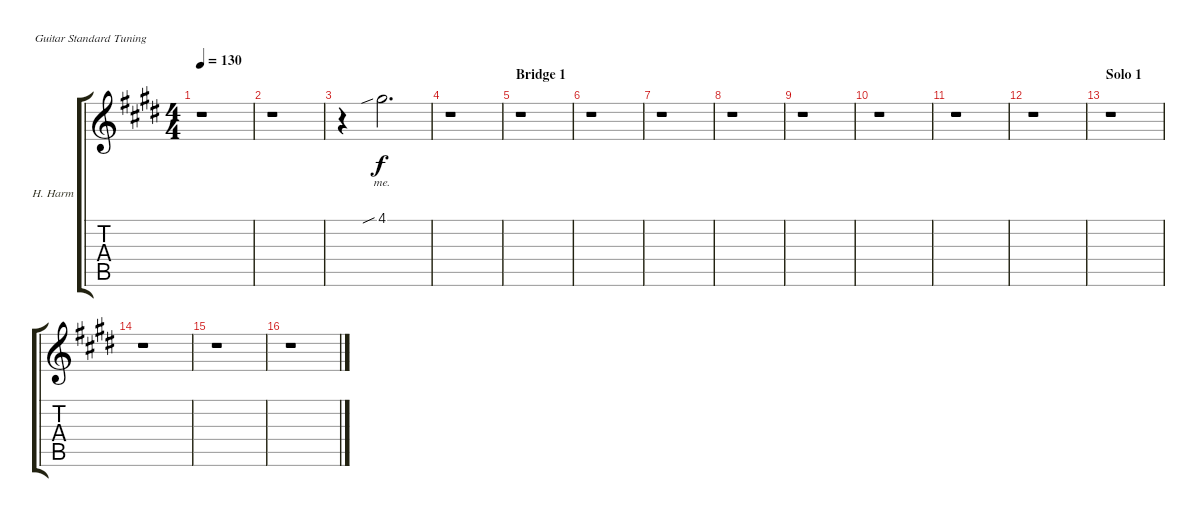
\defaultSystemsLayout 4
\bracketExtendMode groupsimilarinstruments
\firstSystemTrackNameOrientation horizontal
\otherSystemsTrackNameOrientation horizontal
\chordDiagramsInScore
\track ("High Harmony" "H. Harm") {instrument electricguitarclean}
\staff {score tabs}
\tuning (E4 B3 G3 D3 A2 E2)
\ts (4 4)
\tempo 130
\clef g2
\scale
0.224265
\ks e
r.1{dy f} |
\scale
0.224265 r.1 |
\scale
0.327206 r.4 4.1{sib}.2{d lyrics (0 "me.") lyrics (1 "") lyrics (2 "") lyrics (3 "") lyrics (4 "")} |
\scale
0.224265 r.1 |
\section ("" "Bridge 1")
\scale
0.25 r.1 |
\scale
0.25 r.1 |
\scale
0.25 r.1 |
\scale
0.25 r.1 |
\scale
0.25 r.1 |
\scale
0.25 r.1 |
\scale
0.25 r.1 |
\scale
0.25 r.1 |
\section ("" "Solo 1")
\scale
0.25 r.1 |
\scale
0.25 r.1 |
\scale
0.25 r.1 |
\scale
0.25 r.1
